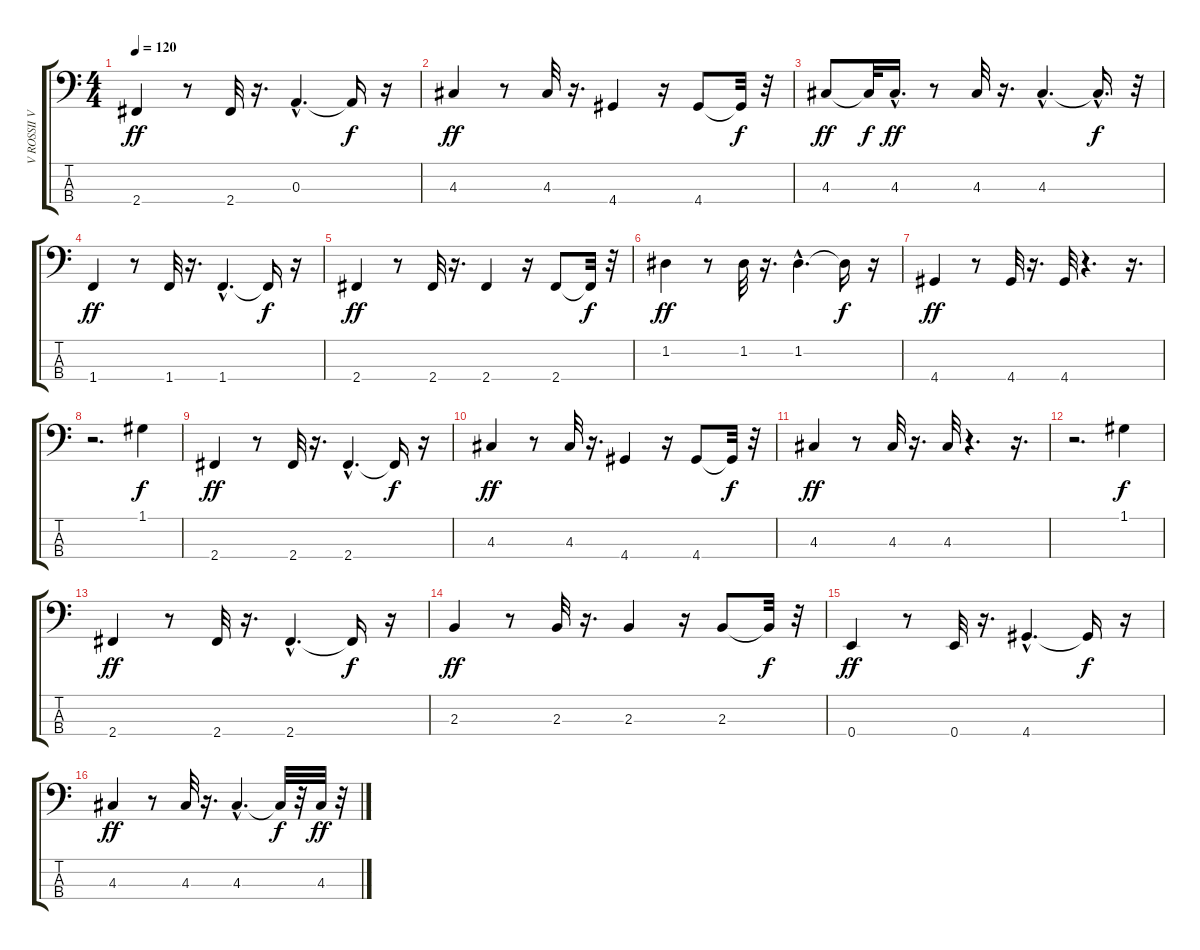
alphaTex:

\track ("V ROSSII VECHERA     " "V ROSSII V") {instrument electricbassfinger}
\staff {score tabs}
\tuning (G2 D2 A1 E1) {hide}
\ts (4 4)
\tempo 120
\clef f4
\ks c
2.4.4{dy ff} r.8 2.4.32 r.16{d} 0.3{hac}.4{d} 0.3{t}.16{dy f} r.16 |
4.3.4{dy ff} r.8 4.3.32 r.16{d} 4.4.4 r.16 4.4.8 4.4{t}.32{dy f} r.32 |
4.3.8{dy ff} 4.3{t}.32{dy f} 4.3{hac}.16{d dy ff} r.8 4.3.32 r.16{d} 4.3{hac}.4{d} 4.3{hac t}.16{d dy f} r.32 |
1.4.4{dy ff} r.8 1.4.32 r.16{d} 1.4{hac}.4{d} 1.4{t}.16{dy f} r.16 |
2.4.4{dy ff} r.8 2.4.32 r.16{d} 2.4.4 r.16 2.4.8 2.4{t}.32{dy f} r.32 |
1.2.4{dy ff} r.8 1.2.32 r.16{d} 1.2{hac}.4{d} 1.2{t}.16{dy f} r.16 |
4.4.4{dy ff} r.8 4.4.32 r.16{d} 4.4.32 r.4{d} r.16{d} |
r.2{d} 1.1.4{dy f} |
2.4.4{dy ff} r.8 2.4.32 r.16{d} 2.4{hac}.4{d} 2.4{t}.16{dy f} r.16 |
4.3.4{dy ff} r.8 4.3.32 r.16{d} 4.4.4 r.16 4.4.8 4.4{t}.32{dy f} r.32 |
4.3.4{dy ff} r.8 4.3.32 r.16{d} 4.3.32 r.4{d} r.16{d} |
r.2{d} 1.1.4{dy f} |
2.4.4{dy ff} r.8 2.4.32 r.16{d} 2.4{hac}.4{d} 2.4{t}.16{dy f} r.16 |
2.3.4{dy ff} r.8 2.3.32 r.16{d} 2.3.4 r.16 2.3.8 2.3{t}.32{dy f} r.32 |
0.4.4{dy ff} r.8 0.4.32 r.16{d} 4.4{hac}.4{d} 4.4{t}.16{dy f} r.16 |
4.3.4{dy ff} r.8 4.3.32 r.16{d} 4.3{hac}.4{d} 4.3{t}.32{dy f} r.32 4.3.32{dy ff} r.32
